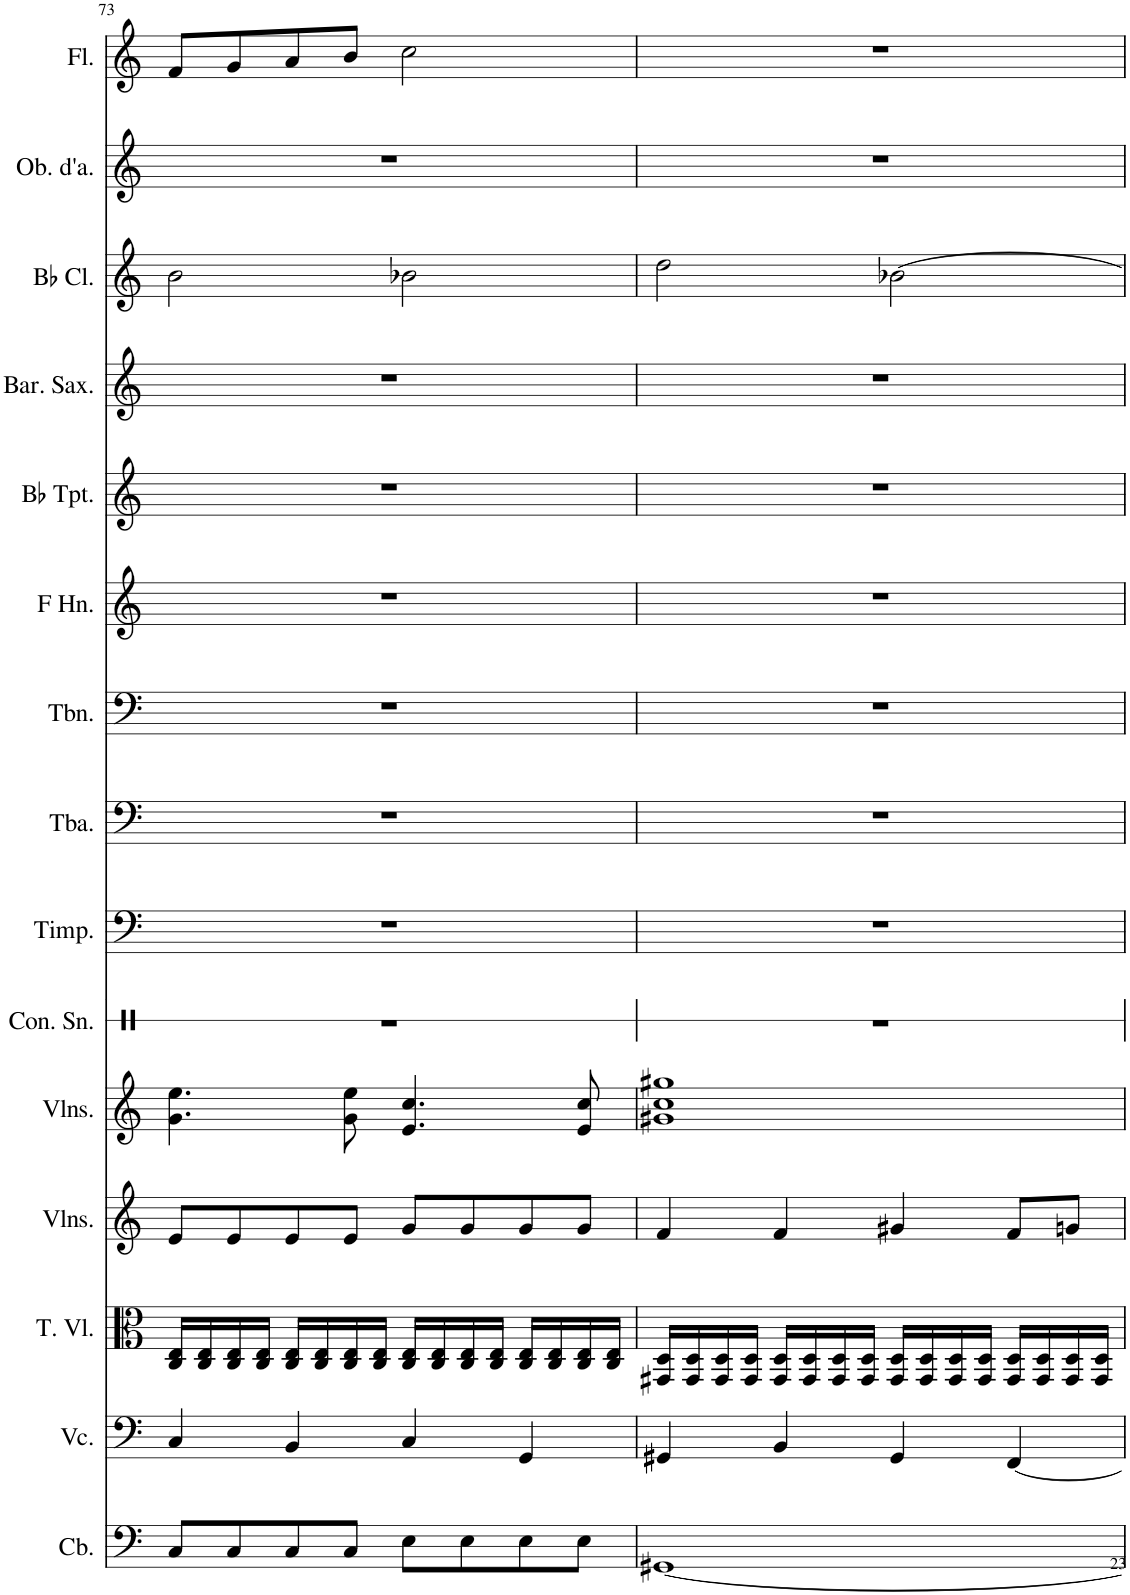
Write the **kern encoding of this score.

**kern	**kern	**kern	**kern	**kern	**kern	**kern	**kern	**kern	**kern	**kern	**kern	**kern	**kern	**kern
*part15	*part14	*part13	*part12	*part11	*part10	*part9	*part8	*part7	*part6	*part5	*part4	*part3	*part2	*part1
*staff15	*staff14	*staff13	*staff12	*staff11	*staff10	*staff9	*staff8	*staff7	*staff6	*staff5	*staff4	*staff3	*staff2	*staff1
*I"Contrabass, Cb.(15)	*I"Violoncello, Vcl.	*I"Tenor Viol, Vla.(13)	*I"Violins, Vl.II	*I"Violins, Vl.I(11)	*I"Concert Snare Drum, Perc.	*I"Timpani, Tp.(9)	*I"Tuba, Tuba(8)	*I"Trombone, Tb.(7)	*I"Horn in F, Hn.(6)	*I"Bb Trumpet, Tr.(5)	*I"Baritone Saxophone, B.Sax(4)	*I"Bb Clarinet, Cl.(3)	*I"Oboe d'amore, Ob.(2)	*I"Flute, Fl. (1)
*I'Cb.	*I'Vc.	*I'T. Vl.	*I'Vlns.	*I'Vlns.	*I'Con. Sn.	*I'Timp.	*I'Tba.	*I'Tbn.	*I'F Hn.	*I'Bb Tpt.	*I'Bar. Sax.	*I'Bb Cl.	*I'Ob. d'a.	*I'Fl.
!!LO:PB:g=z
*clefF4	*clefF4	*clefC3	*clefG2	*clefG2	*clefX	*clefF4	*clefF4	*clefF4	*clefG2	*clefG2	*clefG2	*clefG2	*clefG2	*clefG2
*Trd7c12	*	*	*	*	*	*	*	*	*Trd4c7	*Trd1c2	*Trd12c21	*Trd1c2	*Trd2c3	*
*k[]	*k[]	*k[]	*k[]	*k[]	*k[]	*k[]	*k[]	*k[]	*k[]	*k[]	*k[]	*k[]	*k[]	*k[]
*M4/4	*M4/4	*M4/4	*M4/4	*M4/4	*M4/4	*M4/4	*M4/4	*M4/4	*M4/4	*M4/4	*M4/4	*M4/4	*M4/4	*M4/4
=73	=73	=73	=73	=73	=73	=73	=73	=73	=73	=73	=73	=73	=73	=73
8C/L	4C/	16C/ 16E/LL	8e/L	4.g\ 4.ee\	1r	1r	1r	1r	1r	1r	1r	2b\	1r	8f/L
.	.	16C/ 16E/	.	.	.	.	.	.	.	.	.	.	.	.
8C/	.	16C/ 16E/	8e/	.	.	.	.	.	.	.	.	.	.	8g/
.	.	16C/ 16E/JJ	.	.	.	.	.	.	.	.	.	.	.	.
8C/	4BB/	16C/ 16E/LL	8e/	.	.	.	.	.	.	.	.	.	.	8a/
.	.	16C/ 16E/	.	.	.	.	.	.	.	.	.	.	.	.
8C/J	.	16C/ 16E/	8e/J	8g\ 8ee\	.	.	.	.	.	.	.	.	.	8b/J
.	.	16C/ 16E/JJ	.	.	.	.	.	.	.	.	.	.	.	.
8E\L	4C/	16C/ 16E/LL	8g/L	4.e/ 4.cc/	.	.	.	.	.	.	.	2b-X\	.	2cc\
.	.	16C/ 16E/	.	.	.	.	.	.	.	.	.	.	.	.
8E\	.	16C/ 16E/	8g/	.	.	.	.	.	.	.	.	.	.	.
.	.	16C/ 16E/JJ	.	.	.	.	.	.	.	.	.	.	.	.
8E\	4GG/	16C/ 16E/LL	8g/	.	.	.	.	.	.	.	.	.	.	.
.	.	16C/ 16E/	.	.	.	.	.	.	.	.	.	.	.	.
8E\J	.	16C/ 16E/	8g/J	8e/ 8cc/	.	.	.	.	.	.	.	.	.	.
.	.	16C/ 16E/JJ	.	.	.	.	.	.	.	.	.	.	.	.
=74	=74	=74	=74	=74	=74	=74	=74	=74	=74	=74	=74	=74	=74	=74
[1GG#X	4GG#X/	16GG#X/ 16D/LL	4f/	1g#X 1cc 1gg#X	1r	1r	1r	1r	1r	1r	1r	2dd\	1r	1r
.	.	16GG#/ 16D/	.	.	.	.	.	.	.	.	.	.	.	.
.	.	16GG#/ 16D/	.	.	.	.	.	.	.	.	.	.	.	.
.	.	16GG#/ 16D/JJ	.	.	.	.	.	.	.	.	.	.	.	.
.	4BB/	16GG#/ 16D/LL	4f/	.	.	.	.	.	.	.	.	.	.	.
.	.	16GG#/ 16D/	.	.	.	.	.	.	.	.	.	.	.	.
.	.	16GG#/ 16D/	.	.	.	.	.	.	.	.	.	.	.	.
.	.	16GG#/ 16D/JJ	.	.	.	.	.	.	.	.	.	.	.	.
.	4GG#/	16GG#/ 16D/LL	4g#X/	.	.	.	.	.	.	.	.	[2b-X\	.	.
.	.	16GG#/ 16D/	.	.	.	.	.	.	.	.	.	.	.	.
.	.	16GG#/ 16D/	.	.	.	.	.	.	.	.	.	.	.	.
.	.	16GG#/ 16D/JJ	.	.	.	.	.	.	.	.	.	.	.	.
.	[4FF/	16GG#/ 16D/LL	8f/L	.	.	.	.	.	.	.	.	.	.	.
.	.	16GG#/ 16D/	.	.	.	.	.	.	.	.	.	.	.	.
.	.	16GG#/ 16D/	8gn/J	.	.	.	.	.	.	.	.	.	.	.
.	.	16GG#/ 16D/JJ	.	.	.	.	.	.	.	.	.	.	.	.
=	=	=	=	=	=	=	=	=	=	=	=	=	=	=
*-	*-	*-	*-	*-	*-	*-	*-	*-	*-	*-	*-	*-	*-	*-
